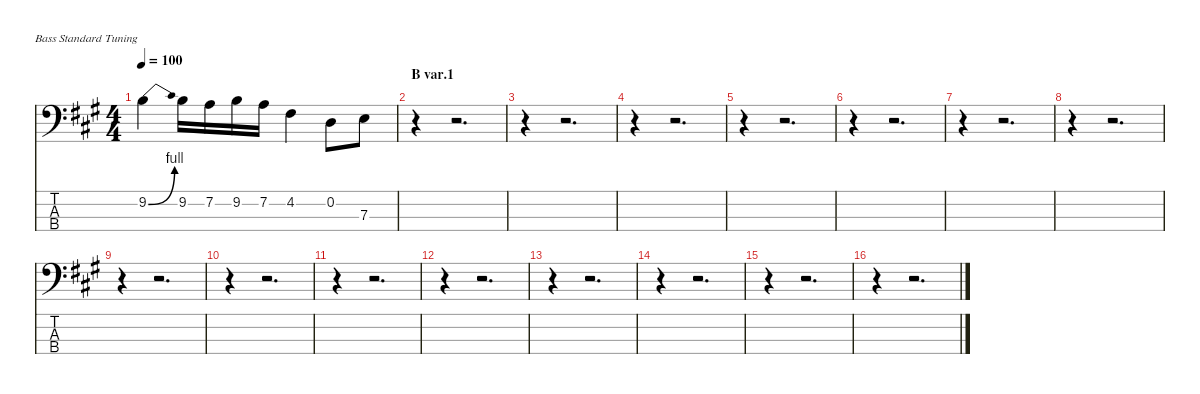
\defaultSystemsLayout 4
\hideDynamics
\bracketExtendMode nobrackets
\singleTrackTrackNamePolicy hidden
\multiTrackTrackNamePolicy hidden
\otherSystemsTrackNameOrientation horizontal
\track ("Bass Fretless" "fl.bs.") {instrument fretlessbass}
\staff {score tabs}
\tuning (G2 D2 A1 E1)
\ts (4 4)
\tempo 100
\clef f4
\ks a
9.2{be (bend 0 0 30 4) acc forcenatural}.4{dy f beam Down} 9.2{acc forcenatural}.16{beam Down} 7.2{acc forcenatural}.16{beam Down} 9.2{acc forcenatural}.16{beam Down} 7.2{acc forcenatural}.16{beam Down} 4.2{acc #}.4{beam Down} 0.2{acc forcenatural}.8{beam Down} 7.3{acc forcenatural}.8{beam Down} |
\section ("" "B var.1")
r.4{beam Down} r.2{d beam Down} |
r.4{beam Down} r.2{d beam Down} |
r.4{beam Down} r.2{d beam Down} |
r.4{beam Down} r.2{d beam Down} |
r.4{beam Down} r.2{d beam Down} |
r.4{beam Down} r.2{d beam Down} |
r.4{beam Down} r.2{d beam Down} |
r.4{beam Down} r.2{d beam Down} |
r.4{beam Down} r.2{d beam Down} |
r.4{beam Down} r.2{d beam Down} |
r.4{beam Down} r.2{d beam Down} |
r.4{beam Down} r.2{d beam Down} |
r.4{beam Down} r.2{d beam Down} |
r.4{beam Down} r.2{d beam Down} |
r.4{beam Down} r.2{d beam Down}
